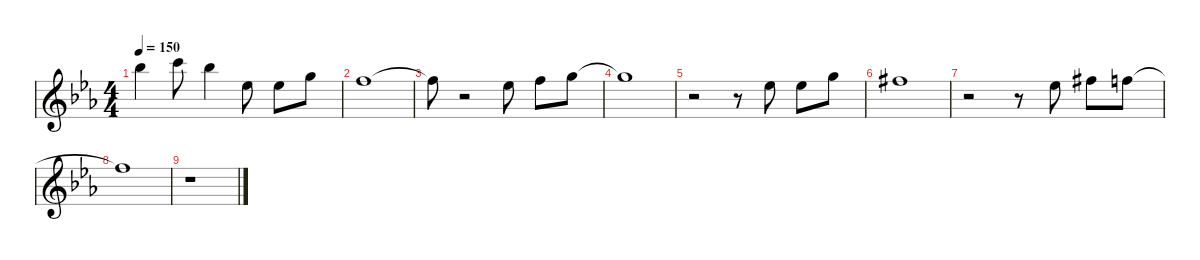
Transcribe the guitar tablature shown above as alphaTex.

\defaultSystemsLayout 4
\hideDynamics
\bracketExtendMode nobrackets
\singleTrackTrackNamePolicy hidden
\multiTrackTrackNamePolicy hidden
\firstSystemTrackNameMode fullname
\firstSystemTrackNameOrientation horizontal
\otherSystemsTrackNameOrientation horizontal
\track ("Track 1" "br.synth.") {instrument synthbrass2}
\staff {score}
\tuning (E4 B3 G3 D3 A2 E2)
\displaytranspose 3
\ts (4 4)
\tempo 150
\clef g2
\ks eb
15.1{acc b}.4{dy fff beam Down} 17.1{acc forcenatural}.8{beam Down} 15.1{acc b}.4{beam Down} 17.3{acc b}.8{beam Down} 17.3{acc b}.8{beam Down} 17.2{acc forcenatural}.8{beam Down} |
15.2{acc forcenatural}.1{beam Down} |
15.2{t acc forcenatural}.8{dy f beam Down} r.2{beam Down} 13.2{acc b}.8{dy ff beam Down} 15.2{acc forcenatural}.8{beam Down} 12.1{acc forcenatural}.8{dy fff beam Down} |
12.1{t acc forcenatural}.1{dy f beam Down} |
r.2{beam Down} r.8{beam Down} 13.2{acc b}.8{dy ff beam Down} 13.2{acc b}.8{dy fff beam Down} 12.1{acc forcenatural}.8{beam Down} |
11.1{acc #}.1{beam Down} |
r.2{beam Down} r.8{beam Down} 13.2{acc b}.8{dy ff beam Down} 11.1{acc #}.8{dy fff beam Down} 10.1{acc forcenatural}.8{beam Down} |
10.1{t acc forcenatural}.1{dy f beam Down} |
r.1{beam Down}
